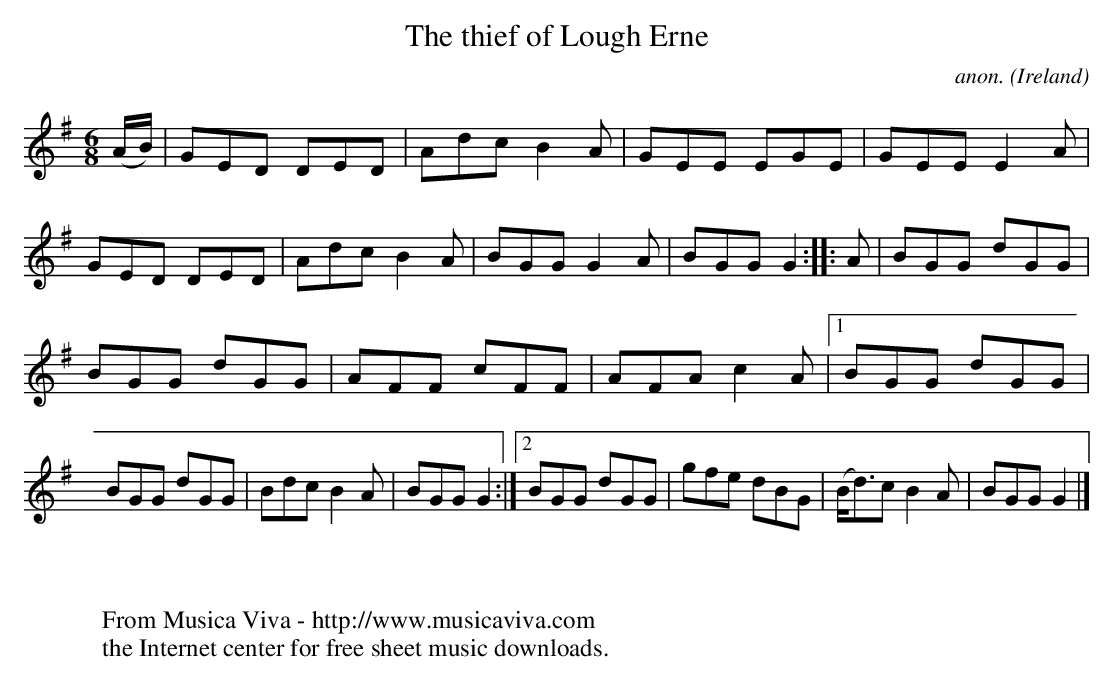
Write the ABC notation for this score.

X:1
T:The thief of Lough Erne
C:anon.
O:Ireland
M:6/8
L:1/8
K:G
(A/B/)|GED DED|Adc B2A|GEE EGE|GEE E2A|GED DED|Adc B2A|BGG G2A|BGG G2::A|BGG dGG|
BGG dGG|AFF cFF|AFA c2A|[1 BGG dGG|BGG dGG|Bdc B2A|BGG G2:|[2 BGG dGG|gfe dBG|(B<d)c B2A|BGG G2|]
W:
W:
W: From Musica Viva - http://www.musicaviva.com
W: the Internet center for free sheet music downloads.
